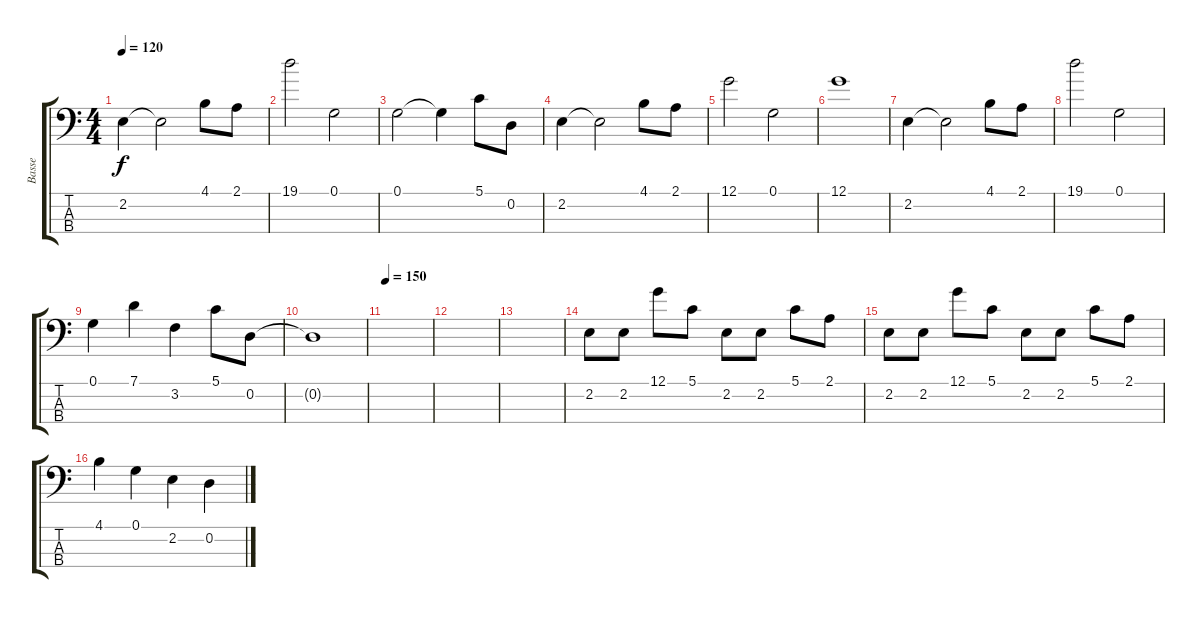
\track ("Basse" "Basse") {instrument electricbassfinger}
\staff {score tabs}
\tuning (G2 D2 A1 E1) {hide}
\ts (4 4)
\tempo 120
\clef f4
\ks c
2.2.4{dy f} 2.2{t}.2 4.1.8 2.1.8 |
19.1.2 0.1.2 |
0.1.2 0.1{t}.4 5.1.8 0.2.8 |
2.2.4 2.2{t}.2 4.1.8 2.1.8 |
12.1.2 0.1.2 |
12.1.1 |
2.2.4 2.2{t}.2 4.1.8 2.1.8 |
19.1.2 0.1.2 |
0.1.4 7.1.4 3.2.4 5.1.8 0.2.8 |
0.2{t}.1 |
\tempo 150
|
|
|
2.2.8 2.2.8 12.1.8 5.1.8 2.2.8 2.2.8 5.1.8 2.1.8 |
2.2.8 2.2.8 12.1.8 5.1.8 2.2.8 2.2.8 5.1.8 2.1.8 |
4.1.4 0.1.4 2.2.4 0.2.4
